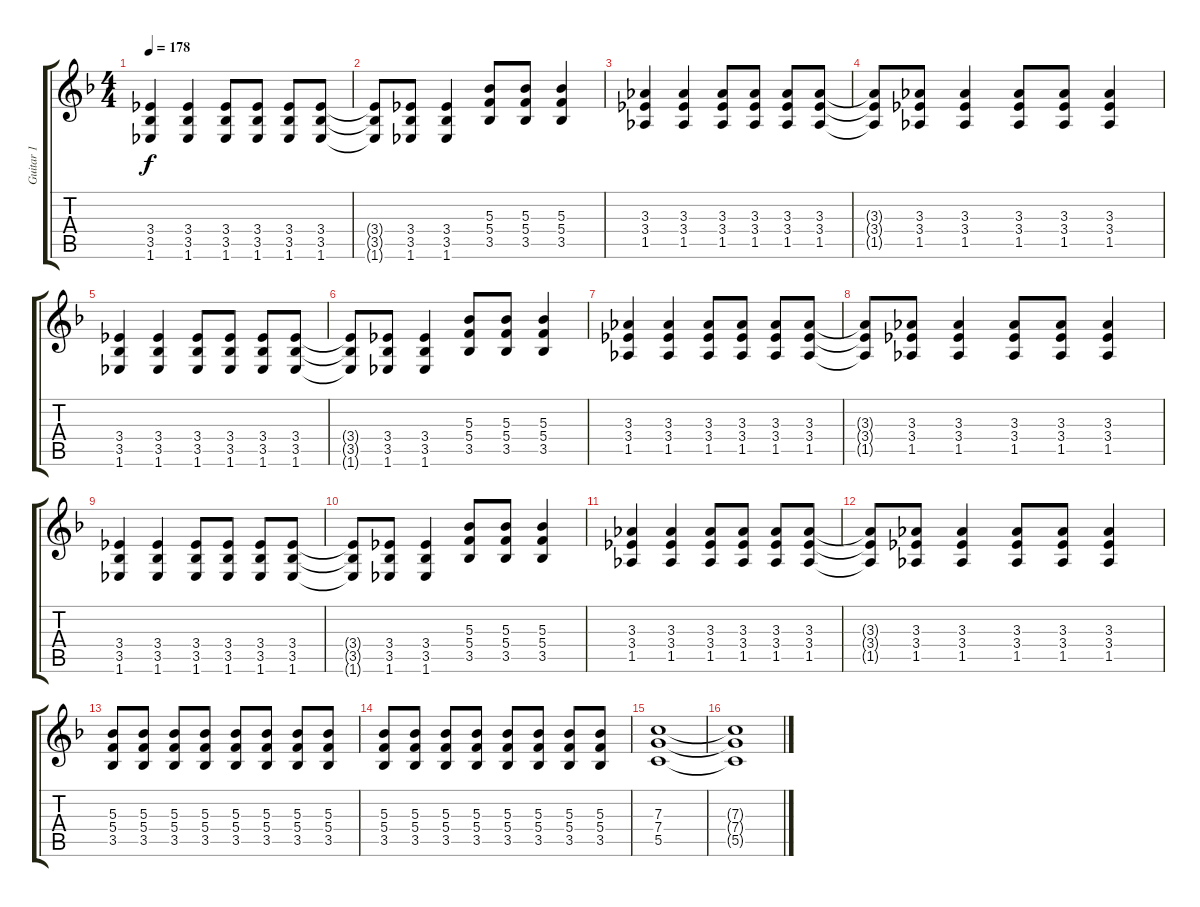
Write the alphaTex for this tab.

\track ("Guitar 1" "Guitar 1") {instrument electricguitarclean}
\staff {score tabs}
\tuning (D4 A3 F3 C3 G2 D2) {hide}
\ts (4 4)
\tempo 178
\clef g2
\ks f
(3.4 3.5 1.6).4{dy f} (3.4 3.5 1.6).4 (3.4 3.5 1.6).8 (3.4 3.5 1.6).8 (3.4 3.5 1.6).8 (3.4 3.5 1.6).8 |
(3.4{t} 3.5{t} 1.6{t}).8 (3.4 3.5 1.6).8 (3.4 3.5 1.6).4 (5.3 5.4 3.5).8 (5.3 5.4 3.5).8 (5.3 5.4 3.5).4 |
(3.3 3.4 1.5).4 (3.3 3.4 1.5).4 (3.3 3.4 1.5).8 (3.3 3.4 1.5).8 (3.3 3.4 1.5).8 (3.3 3.4 1.5).8 |
(3.3{t} 3.4{t} 1.5{t}).8 (3.3 3.4 1.5).8 (3.3 3.4 1.5).4 (3.3 3.4 1.5).8 (3.3 3.4 1.5).8 (3.3 3.4 1.5).4 |
(3.4 3.5 1.6).4 (3.4 3.5 1.6).4 (3.4 3.5 1.6).8 (3.4 3.5 1.6).8 (3.4 3.5 1.6).8 (3.4 3.5 1.6).8 |
(3.4{t} 3.5{t} 1.6{t}).8 (3.4 3.5 1.6).8 (3.4 3.5 1.6).4 (5.3 5.4 3.5).8 (5.3 5.4 3.5).8 (5.3 5.4 3.5).4 |
(3.3 3.4 1.5).4 (3.3 3.4 1.5).4 (3.3 3.4 1.5).8 (3.3 3.4 1.5).8 (3.3 3.4 1.5).8 (3.3 3.4 1.5).8 |
(3.3{t} 3.4{t} 1.5{t}).8 (3.3 3.4 1.5).8 (3.3 3.4 1.5).4 (3.3 3.4 1.5).8 (3.3 3.4 1.5).8 (3.3 3.4 1.5).4 |
(3.4 3.5 1.6).4 (3.4 3.5 1.6).4 (3.4 3.5 1.6).8 (3.4 3.5 1.6).8 (3.4 3.5 1.6).8 (3.4 3.5 1.6).8 |
(3.4{t} 3.5{t} 1.6{t}).8 (3.4 3.5 1.6).8 (3.4 3.5 1.6).4 (5.3 5.4 3.5).8 (5.3 5.4 3.5).8 (5.3 5.4 3.5).4 |
(3.3 3.4 1.5).4 (3.3 3.4 1.5).4 (3.3 3.4 1.5).8 (3.3 3.4 1.5).8 (3.3 3.4 1.5).8 (3.3 3.4 1.5).8 |
(3.3{t} 3.4{t} 1.5{t}).8 (3.3 3.4 1.5).8 (3.3 3.4 1.5).4 (3.3 3.4 1.5).8 (3.3 3.4 1.5).8 (3.3 3.4 1.5).4 |
(5.3 5.4 3.5).8 (5.3 5.4 3.5).8 (5.3 5.4 3.5).8 (5.3 5.4 3.5).8 (5.3 5.4 3.5).8 (5.3 5.4 3.5).8 (5.3 5.4 3.5).8 (5.3 5.4 3.5).8 |
(5.3 5.4 3.5).8 (5.3 5.4 3.5).8 (5.3 5.4 3.5).8 (5.3 5.4 3.5).8 (5.3 5.4 3.5).8 (5.3 5.4 3.5).8 (5.3 5.4 3.5).8 (5.3 5.4 3.5).8 |
(7.3 7.4 5.5).1 |
(7.3{t} 7.4{t} 5.5{t}).1
